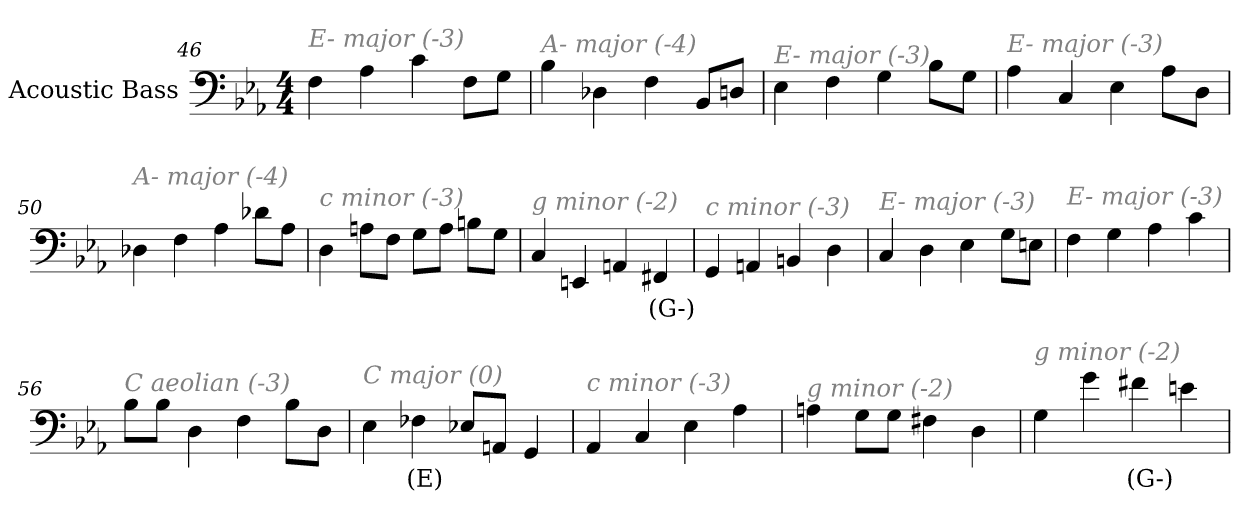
**kern	**text
*part1	*part1
*staff1	*staff1
*I"Acoustic Bass	*
*clefF4	*
*ITrd7c12	*
*k[b-e-a-]	*
*E-:	*
*M4/4	*
=46	=46
!LO:TX:i:color=#808080:t=E- major (-3)	!
4FF	.
4AA-	.
4C	.
8FFL	.
8GGJ	.
=47	=47
!LO:TX:i:color=#808080:t=A- major (-4)	!
4BB-	.
4DD-X	.
4FF	.
8BBB-L	.
8DDnJ	.
=48	=48
!LO:TX:i:color=#808080:t=E- major (-3)	!
4EE-	.
4FF	.
4GG	.
8BB-L	.
8GGJ	.
=49	=49
!LO:TX:i:color=#808080:t=E- major (-3)	!
4AA-	.
4CC	.
4EE-	.
8AA-L	.
8DDJ	.
=50	=50
!LO:TX:i:color=#808080:t=A- major (-4)	!
4DD-X	.
4FF	.
4AA-	.
8D-XL	.
8AA-J	.
=51	=51
!LO:TX:i:color=#808080:t=c minor (-3)	!
4DD	.
8AAnL	.
8FFJ	.
8GGL	.
8AAJ	.
8BBnL	.
8GGJ	.
=52	=52
!LO:TX:i:color=#808080:t=g minor (-2)	!
4CC	.
4EEEn	.
4AAAn	.
4FFF#Xi	(G-)
=53	=53
!LO:TX:i:color=#808080:t=c minor (-3)	!
4GGG	.
4AAAn	.
4BBBn	.
4DD	.
=54	=54
!LO:TX:i:color=#808080:t=E- major (-3)	!
4CC	.
4DD	.
4EE-	.
8GGL	.
8EEnJ	.
=55	=55
!LO:TX:i:color=#808080:t=E- major (-3)	!
4FF	.
4GG	.
4AA-	.
4C	.
=56	=56
!LO:TX:i:color=#808080:t=C aeolian (-3)	!
8BB-L	.
8BB-J	.
4DD	.
4FF	.
8BB-L	.
8DDJ	.
=57	=57
!LO:TX:i:color=#808080:t=C major (0)	!
4EE-	.
4FF-Xj	(E)
8EE-XL	.
8AAAnJ	.
4GGG	.
=58	=58
!LO:TX:i:color=#808080:t=c minor (-3)	!
4AAA-	.
4CC	.
4EE-	.
4AA-	.
=59	=59
!LO:TX:i:color=#808080:t=g minor (-2)	!
4AAn	.
8GGL	.
8GGJ	.
4FF#X	.
4DD	.
=60	=60
!LO:TX:i:color=#808080:t=g minor (-2)	!
4GG	.
4G	.
4F#Xi	(G-)
4En	.
=	=
*-	*-
